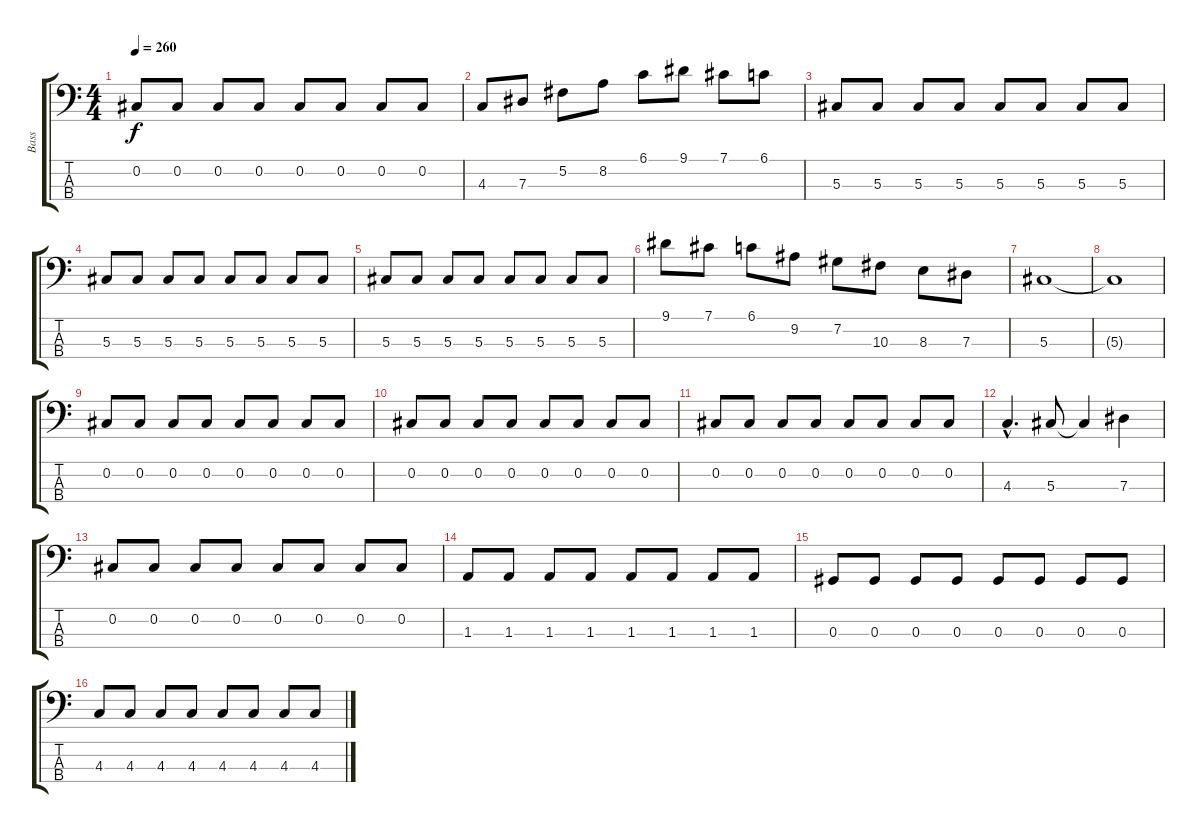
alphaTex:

\track ("Bass" "Bass") {instrument electricbassfinger}
\staff {score tabs}
\tuning (Gb2 Db2 Ab1 Eb1) {hide}
\ts (4 4)
\tempo 260
\clef f4
\ks c
0.2.8{dy f} 0.2.8 0.2.8 0.2.8 0.2.8 0.2.8 0.2.8 0.2.8 |
4.3.8 7.3.8 5.2.8 8.2.8 6.1.8 9.1.8 7.1.8 6.1.8 |
5.3.8 5.3.8 5.3.8 5.3.8 5.3.8 5.3.8 5.3.8 5.3.8 |
5.3.8 5.3.8 5.3.8 5.3.8 5.3.8 5.3.8 5.3.8 5.3.8 |
5.3.8 5.3.8 5.3.8 5.3.8 5.3.8 5.3.8 5.3.8 5.3.8 |
9.1.8 7.1.8 6.1.8 9.2.8 7.2.8 10.3.8 8.3.8 7.3.8 |
5.3.1 |
5.3{t}.1 |
0.2.8 0.2.8 0.2.8 0.2.8 0.2.8 0.2.8 0.2.8 0.2.8 |
0.2.8 0.2.8 0.2.8 0.2.8 0.2.8 0.2.8 0.2.8 0.2.8 |
0.2.8 0.2.8 0.2.8 0.2.8 0.2.8 0.2.8 0.2.8 0.2.8 |
4.3{hac}.4{d} 5.3.8 5.3{t}.4 7.3.4 |
0.2.8 0.2.8 0.2.8 0.2.8 0.2.8 0.2.8 0.2.8 0.2.8 |
1.3.8 1.3.8 1.3.8 1.3.8 1.3.8 1.3.8 1.3.8 1.3.8 |
0.3.8 0.3.8 0.3.8 0.3.8 0.3.8 0.3.8 0.3.8 0.3.8 |
4.3.8 4.3.8 4.3.8 4.3.8 4.3.8 4.3.8 4.3.8 4.3.8
